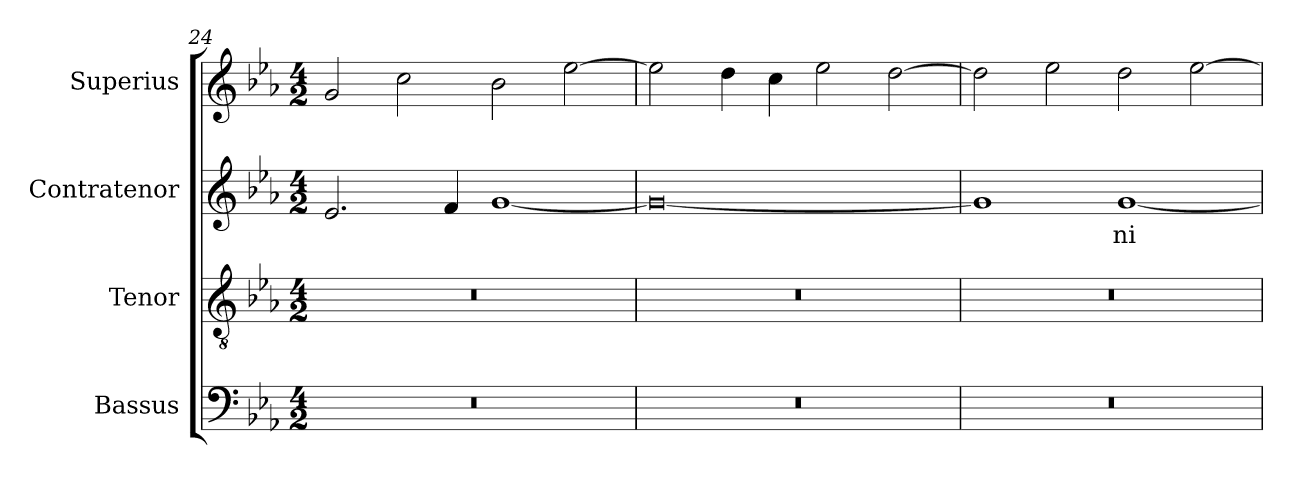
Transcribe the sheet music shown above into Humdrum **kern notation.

**kern	**kern	**kern	**text	**kern
*part4	*part3	*part2	*part2	*part1
*staff4	*staff3	*staff2	*staff2	*staff1
*I"Bassus	*I"Tenor	*I"Contratenor	*	*I"Superius
*I'B.	*I'T.	*	*	*
*clefF4	*clefGv2	*clefG2	*	*clefG2
*	*ITrd7c12	*ITrd7c12	*	*
*k[b-e-a-]	*k[b-e-a-]	*k[b-e-a-]	*	*k[b-e-a-]
*E-:	*E-:	*E-:	*	*E-:
*M4/2	*M4/2	*M4/2	*	*M4/2
=24	=24	=24	=24	=24
!LO:N:vis=1	!LO:N:vis=1	!	!	!
0r	0r	2.E-i/	.	2gi/
.	.	.	.	2cci\
.	.	4Fi/	.	.
.	.	[<1Gi	.	2b-i\
.	.	.	.	[>2ee-i\
=25	=25	=25	=25	=25
!LO:N:vis=1	!LO:N:vis=1	!	!	!
0r	0r	0Gi_<	.	2ee-i\]
.	.	.	.	4ddi\
.	.	.	.	4cci\
.	.	.	.	2ee-i\
.	.	.	.	[>2ddi\
=26	=26	=26	=26	=26
!LO:N:vis=1	!LO:N:vis=1	!	!	!
0r	0r	1Gi]	.	2ddi\]
.	.	.	.	2ee-i\
!	!	!	!LO:LY:b:color=#000000	!
.	.	[<1Gi	-ni	2ddi\
.	.	.	.	[>2ee-i\
=	=	=	=	=
*-	*-	*-	*-	*-
